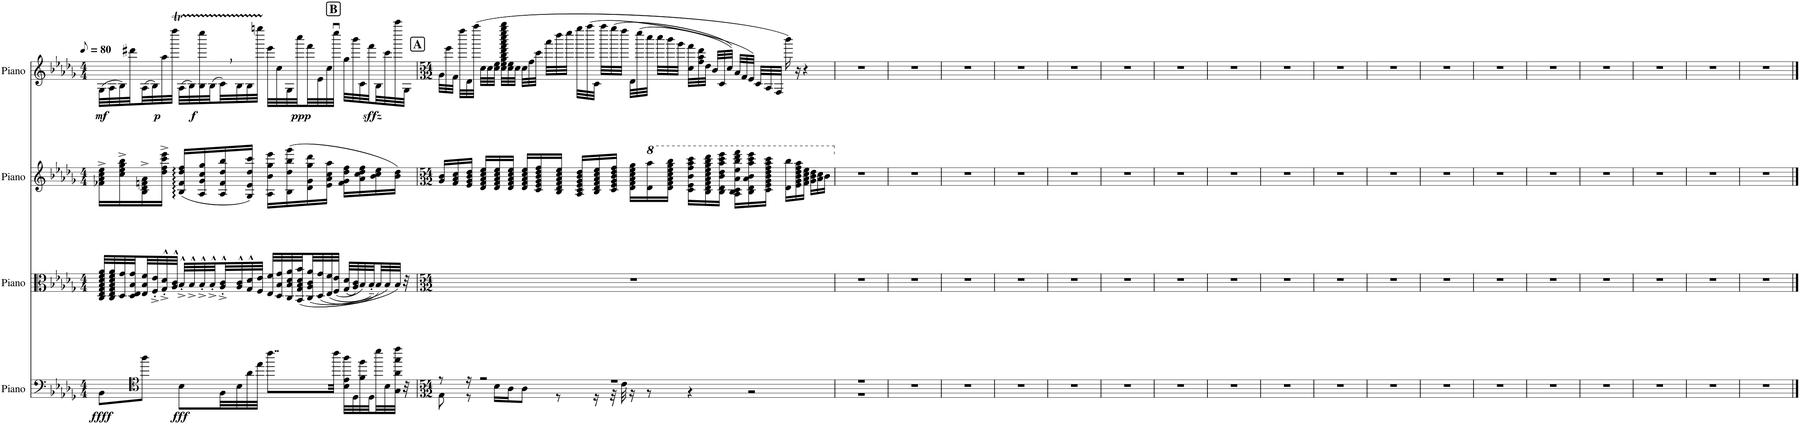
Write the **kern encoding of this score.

**kern	**dynam	**kern	**kern	**kern	**dynam
*part4	*part4	*part3	*part2	*part1	*part1
*staff4	*staff4	*staff3	*staff2	*staff1	*staff1
*I"Piano	*	*I"Piano	*I"Piano	*I"Piano	*
*I'Pno.	*	*I'Pno.	*I'Pno.	*I'Pno.	*
*clefF4	*	*clefC3	*clefG2	*clefG2	*
*k[b-e-a-d-g-]	*	*k[b-e-a-d-g-]	*k[b-e-a-d-g-]	*k[b-e-a-d-g-]	*
*M4/4	*	*M4/4	*M4/4	*M4/4	*
*MM40	*	*MM40	*MM40	*MM40	*
!!LO:REH:place=s1:a:B:cj:fs=14:t=B:qo=2.875
=1	=1	=1	=1	=1	=1
!	!LO:DY:b	!	!	!	!LO:DY:b
8BB-\L	ffff	32C/ 32E-/ 32G-/ 32B-/ 32d-/ 32f/ 32a-/LLL	16f-X\^ 16a-\^ 16cc\^ 16ee-\^LL	(32G-\LLL	mf
.	.	32C/ 32E-/ 32G-/ 32B-/ 32d-/ 32f/ 32a-/	.	32A-\	.
.	.	32D-/ 32g-/	16cc\^ 16ee-\^ 16gg-\^ 16bb-\^	32B-\)	.
.	.	32D-/ 32E-/ 32B-/ 32g-/	.	32ddd#X\	.
*clefC4	*	*	*	*	*
8aa-\J	.	32E-/ 32B-/ 32f/	16B-\^ 16d-\^ 16fn\^ 16a-\^	(32A-\	.
!	!	!	!	!	!LO:DY:b
.	.	32F/'^ 32e-/'^	.	32B-\)	p
.	.	32G-/'^^^ 32d-/'^^^	16dd-\^ 16ff\^ 16ccc\^ 16eee-\^JJ	32aa-\	.
.	.	32A-/^^ 32c/^^JJJ	.	32fffft\JJJ	.
!	!LO:DY:b	!	!	!	!
8B-\L	fff	32B-'^^^/LLL	(16B-/: 16f/: 16dd-/: 16ff/:LL	(32A-\LLL	.
!	!	!	!	!	!LO:DY:b
.	.	32B-^^^/	.	32B-\)	f
.	.	32B-'^^^/	16A-/ 16g-/ 16cc/ 16gg-/	32B-\ 32eeee-\	.
.	.	32B-'^^^/	.	(32B-\	.
32F\LL	.	32A-/'^^^ 32c/'^^^	16A-/ 16f/ 16dd-/ 16bb-/	32c,\)	.
32B-\	.	32A-/^^ 32c/^^	.	32B-\	.
32a-\	.	32G-/^^ 32d-/^^	16G-/ 16e-/ 16dd-/ 16ccc/JJ)	32B-\	.
32ee-\JJJ	.	32F/ 32e-/JJJ	.	32ggggnTTT\JJJ	.
8..ccc\L	.	32E-/ 32f/LLL	16A-\ 16b-\ 16gg-\ 16eee-\LL	32eee-\LLL	.
.	.	32D-/ 32B-/ 32g-/	.	32cc\	.
.	.	32C/ 32B-/ 32d-/ 32a-/	(16B-\ 16dd-\ 16bb-\ 16ggg-\	32G-\	.
!	!	!	!	!	!LO:DY:b
.	.	(32BB-/ 32G-/ 32B-/ 32d-/ 32b-/	.	32cccc\	ppp
.	.	(32C/ 32A-/ 32c/ 32a-/	16d-\ 16g-\ 16gg-\ 16ddd-\	32fff\	.
.	.	(32D-/ 32g-/	.	32e-\	.
.	.	(32E-/ 32f/	16e-\ 16a-\ 16cc\ 16aa-\JJ	32cc\	.
32ccc\Jkk	.	(32F/ 32e-/JJJ	.	32eeee-u\JJJ	.
32B-\ 32e-\ 32aa-\LLL	.	(32G-/ 32d-/LLL	16f\ 16g-\ 16dd-\ 16ff\LL	32gg-\LLL	.
32D-\	.	32A-/ 32c/)	.	32bbb-\	.
32f\ 32ff\	.	32B-/)	16a-\ 16cc\ 16dd-\ 16ff\	32c\	.
!	!	!	!	!	!LO:DY:b
32D-\	.	32B-'~/)	.	32fff\	sffz
32ddd-\	.	32B-/)	16b-\ 16cc\ 16ee-\	32B-\	.
32B-\	.	32B-/)	.	32ccc\	.
32G-\ 32a-\ 32gg-\ 32eee-\JJJ	.	32B-/JJJ)	16b-\ 16dd-\JJ)	32ccccc\	.
32r	.	32r	.	32G-\JJJ	.
!!LO:REH:place=s1:a:B:cj:fs=14:t=A
=2	=2	=2	=2	=2	=2
*M54/32	*	*M54/32	*M54/32	*M54/32	*
*^	*	*	*	*	*
8r	8E-\	.	16%27r	16g-/ 16b-/LL	32g-\LLL	.
.	.	.	.	.	32eee-\	.
.	.	.	.	16f/ 16a-/ 16cc/	32f\JJJ	.
.	.	.	.	.	32ffff\LLL	.
16r	8r	.	.	16e-/ 16g-/ 16b-/ 16dd-/JJ	32d-\	.
.	.	.	.	.	(32aaaa-\JJJ	.
2r	.	.	.	16d-/ 16f/ 16a-/ 16cc/ 16ee-/LL	32cc\LLL	.
.	.	.	.	.	32cc\	.
.	16B-\LL	.	.	16d-/ 16f/ 16a-/ 16cc/ 16ee-/	32cc\ 32ee-\JJJ	.
.	.	.	.	.	32cc\ 32ee-\ 32gg-\ 32bb-\ 32ddd-\ 32fff\ 32aaa-\ 32cccc\ 32eeee-\ 32gggg-\ 32bbbb-\LLL	.
.	16A-\J	.	.	16d-/ 16f/ 16a-/ 16cc/ 16ee-/JJ	32cc\ 32ee-\	.
.	.	.	.	.	32cc\JJJ	.
.	8A-\J	.	.	16d-/ 16f/ 16a-/ 16cc/ 16ee-/LL	32cc\LLL	.
.	.	.	.	.	32ff\	.
.	.	.	.	16c/ 16e-/ 16g-/ 16b-/ 16dd-/ 16ff/	32ccc\JJJ	.
.	.	.	.	.	32aaa-\LLL	.
.	8r	.	.	16B-/ 16d-/ 16f/ 16a-/ 16cc/ 16ee-/JJ	32dddd-\	.
.	.	.	.	.	32eeee-\JJJ	.
.	.	.	.	16A-/ 16c/ 16e-/ 16g-/ 16b-/ 16dd-/LL	32gggg-\LLL	.
.	.	.	.	.	(32aaaa-\	.
.	16r	.	.	16B-/ 16d-/ 16f/ 16a-/ 16cc/ 16ee-/	32c\JJJ	.
.	.	.	.	.	32aaaa-\LLL	.
1r	32r	.	.	16c/ 16e-/ 16g-/ 16b-/ 16dd-/ 16ff/JJ	(32gggg-\	.
.	32c\	.	.	.	32ffff\JJJ	.
.	16r	.	.	16d-\ 16f\ 16a-\ 16cc\ 16ee-\ 16gg-\LL	32d-\LLL	.
.	.	.	.	.	(32eeee-\	.
*	*	*	*	*8va	*	*
.	8r	.	.	16dd-\ 16aaa-\	32cccc\JJJ	.
.	.	.	.	.	32cccc\LLL	.
.	.	.	.	16dd-\ 16ff\ 16aa-\ 16ccc\ 16eee-\ 16ggg-\ 16bbb-\JJ	32bbb-\	.
.	.	.	.	.	32ggg-\JJJ	.
.	4r	.	.	16cc\ 16ee-\ 16bb-\ 16fff\ 16aaa-\ 16cccc\LL	32cc\ 32fff\LLL	.
.	.	.	.	.	32ff\ 32aa-\ 32ddd-\	.
.	.	.	.	16b-\ 16dd-\ 16ff\ 16aa-\ 16ccc\ 16eee-\ 16ggg-\ 16bbb-\ 16dddd-\	32dd-\JJJ	.
.	.	.	.	.	32b-/LLL	.
.	.	.	.	16b-\ 16dd-\ 16bb-\ 16ddd-\ 16aaa-\ 16cccc\ 16eeee-\JJ	32c/	.
.	.	.	.	.	32cc/JJJ))	.
.	.	.	.	16a-\ 16b-\ 16cc\ 16aa-\ 16eee-\ 16bbb-\ 16dddd-\ 16ffff\LL	32a-/LLL	.
.	.	.	.	.	32f/	.
.	2r	.	.	16b-\ 16dd-\ 16aa-\ 16bb-\ 16aaa-\ 16cccc\ 16eeee-\	32e-/JJJ)	.
.	.	.	.	.	32c/LLL	.
.	.	.	.	16cc\ 16ee-\ 16gg-\ 16bb-\ 16ddd-\ 16fff\ 16aaa-\ 16cccc\JJ	32A-/	.
.	.	.	.	.	32F/JJJ	.
.	.	.	.	16dd-\ 16bbb-\LL	16bbb-\)	.
.	.	.	.	16ee-\ 16gg-\ 16bb-\ 16ddd-\ 16fff\ 16aaa-\	16r	.
.	.	.	.	16ff\ 16aa-\ 16ccc\ 16eee-\JJ	4r	.
.	.	.	.	16gg-\ 16bb-\ 16ddd-\LL	.	.
.	.	.	.	16aa-\ 16ccc\	.	.
.	.	.	.	16bb-\JJ	.	.
=3	=3	=3	=3	=3	=3	=3
*	*	*	*	*X8va	*	*
16%27r	16%27r	.	16%27r	16%27r	16%27r	.
*v	*v	*	*	*	*	*
=4	=4	=4	=4	=4	=4
16%27r	.	16%27r	16%27r	16%27r	.
=5	=5	=5	=5	=5	=5
16%27r	.	16%27r	16%27r	16%27r	.
=6	=6	=6	=6	=6	=6
16%27r	.	16%27r	16%27r	16%27r	.
=7	=7	=7	=7	=7	=7
16%27r	.	16%27r	16%27r	16%27r	.
=8	=8	=8	=8	=8	=8
16%27r	.	16%27r	16%27r	16%27r	.
=9	=9	=9	=9	=9	=9
16%27r	.	16%27r	16%27r	16%27r	.
=10	=10	=10	=10	=10	=10
16%27r	.	16%27r	16%27r	16%27r	.
=11	=11	=11	=11	=11	=11
16%27r	.	16%27r	16%27r	16%27r	.
=12	=12	=12	=12	=12	=12
16%27r	.	16%27r	16%27r	16%27r	.
=13	=13	=13	=13	=13	=13
16%27r	.	16%27r	16%27r	16%27r	.
=14	=14	=14	=14	=14	=14
16%27r	.	16%27r	16%27r	16%27r	.
=15	=15	=15	=15	=15	=15
16%27r	.	16%27r	16%27r	16%27r	.
=16	=16	=16	=16	=16	=16
16%27r	.	16%27r	16%27r	16%27r	.
=17	=17	=17	=17	=17	=17
16%27r	.	16%27r	16%27r	16%27r	.
=18	=18	=18	=18	=18	=18
16%27r	.	16%27r	16%27r	16%27r	.
=19	=19	=19	=19	=19	=19
16%27r	.	16%27r	16%27r	16%27r	.
=20	=20	=20	=20	=20	=20
16%27r	.	16%27r	16%27r	16%27r	.
==	==	==	==	==	==
*-	*-	*-	*-	*-	*-
